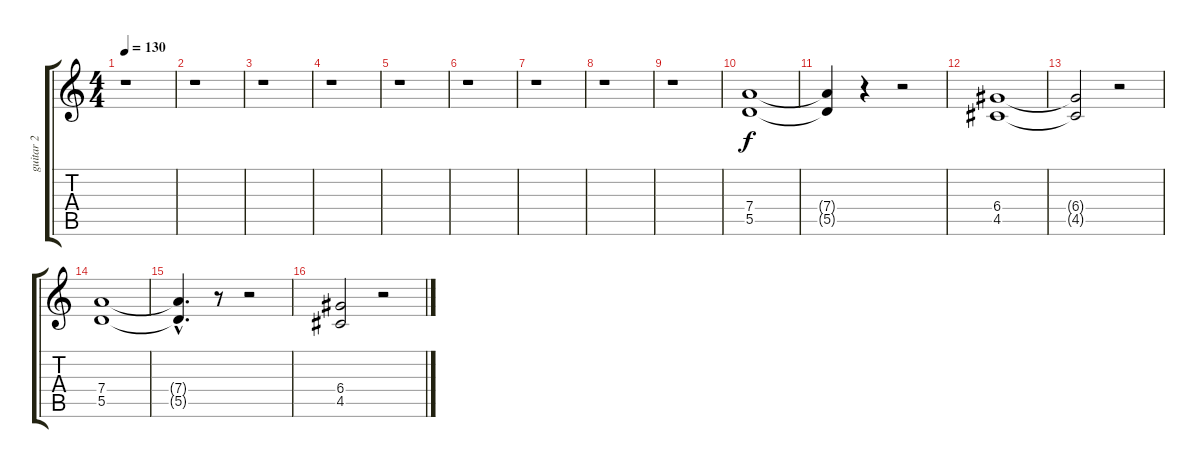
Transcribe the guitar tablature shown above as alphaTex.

\track ("guitar 2" "guitar 2") {instrument distortionguitar}
\staff {score tabs}
\tuning (E4 B3 G3 D3 A2 E2) {hide}
\ts (4 4)
\tempo 130
\clef g2
\ks c
r.1{dy f} |
r.1 |
r.1 |
r.1 |
r.1 |
r.1 |
r.1 |
r.1 |
r.1 |
(7.4 5.5).1 |
(7.4{t} 5.5{t}).4 r.4 r.2 |
(6.4 4.5).1 |
(6.4{t} 4.5{t}).2 r.2 |
(7.4 5.5).1 |
(7.4{hac t} 5.5{hac t}).4{d} r.8 r.2 |
(6.4 4.5).2 r.2
